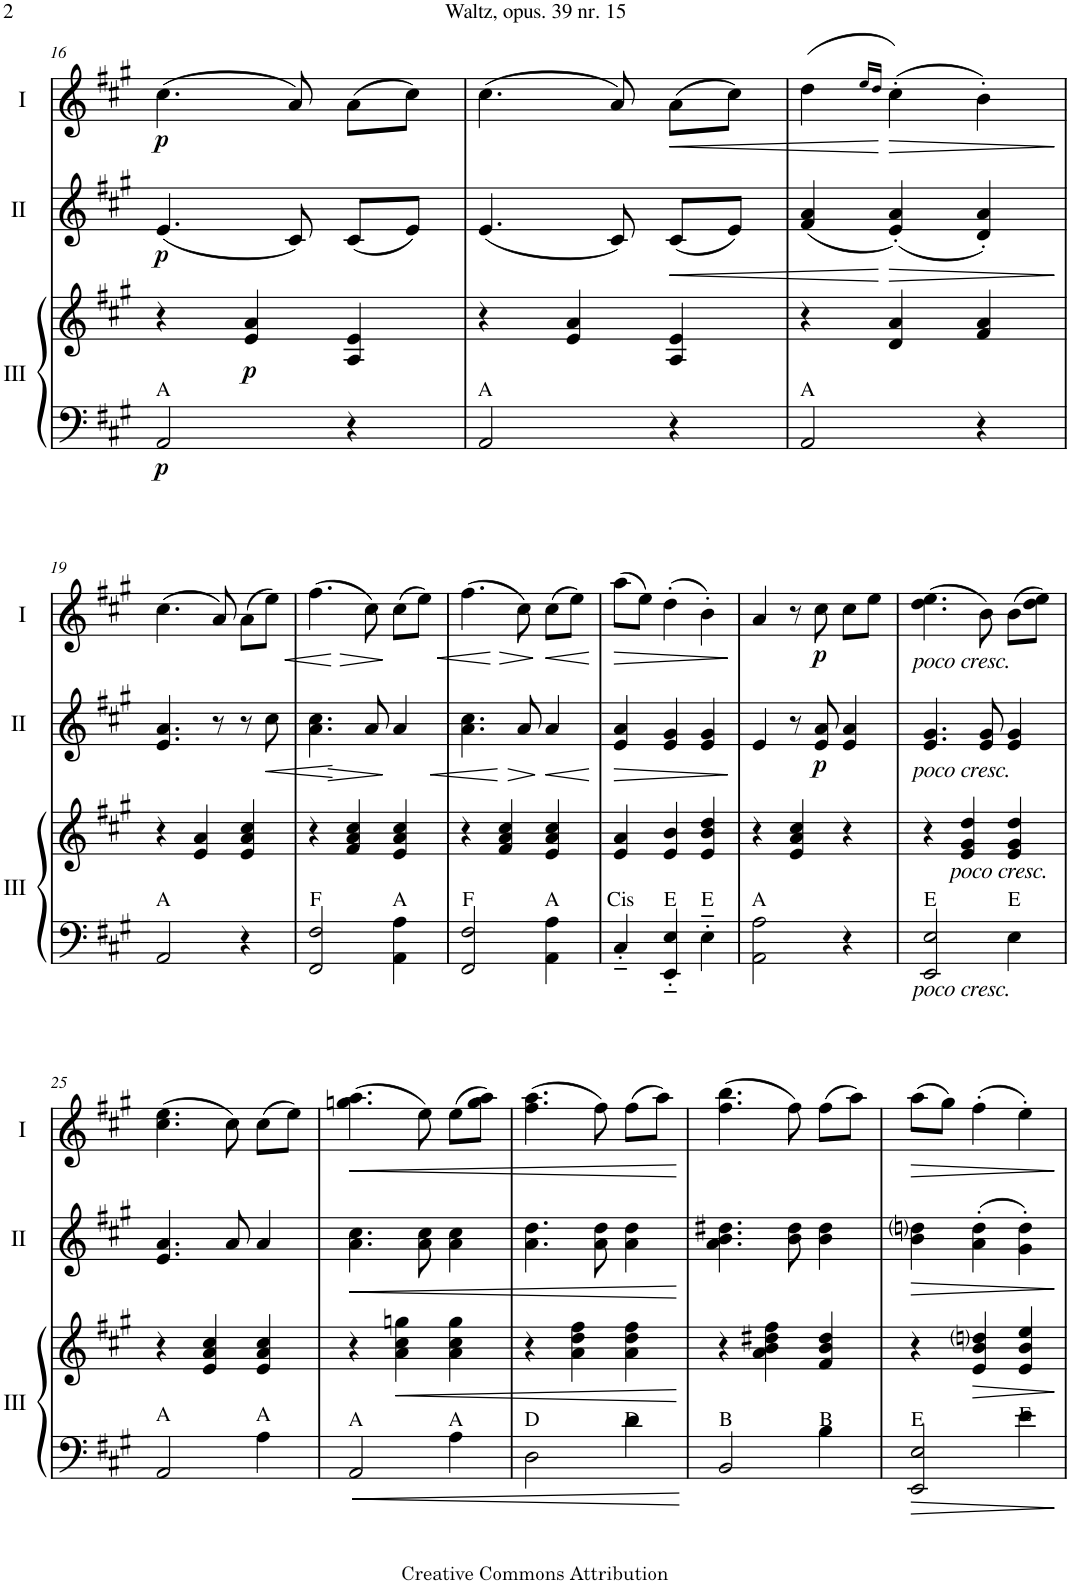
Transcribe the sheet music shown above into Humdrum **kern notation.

**kern	**text	**kern	**dynam	**kern	**dynam	**kern	**dynam
*part3	*part3	*part3	*part3	*part2	*part2	*part1	*part1
*staff4	*staff4	*staff3	*staff3/4	*staff2	*staff2	*staff1	*staff1
*I"Acc. 3	*	*	*	*I"Acc. 2	*	*I"Acc. 1	*
!!LO:PB:g=z
*clefF4	*	*clefG2	*	*clefG2	*	*clefG2	*
*Trd7c12	*	*Trd7c12	*	*	*	*	*
*k[f#c#g#]	*	*k[f#c#g#]	*	*k[f#c#g#]	*	*k[f#c#g#]	*
*M3/4	*	*M3/4	*	*M3/4	*	*M3/4	*
=16	=16	=16	=16	=16	=16	=16	=16
!	!LO:LY:a	!	!LO:DY:b=2	!	!LO:DY:b	!	!LO:DY:b
2AA/	A	4r	p	(4.e/	p	(4.cc#\	p
!	!	!	!LO:DY:b	!	!	!	!
.	.	4e/ 4a/	p	.	.	.	.
.	.	.	.	8c#/)	.	8a/)	.
4r	.	4A/ 4e/	.	(8c#/L	.	(8a\L	.
.	.	.	.	8e/J)	.	8cc#\J)	.
=17	=17	=17	=17	=17	=17	=17	=17
!	!LO:LY:a	!	!	!	!	!	!
2AA/	A	4r	.	(4.e/	.	(4.cc#\	.
.	.	4e/ 4a/	.	.	.	.	.
.	.	.	.	8c#/)	.	8a/)	.
!	!	!	!	!	!LO:HP:b	!	!LO:HP:b
4r	.	4A/ 4e/	.	(8c#/L	<	(8a\L	<
.	.	.	.	8e/J)	.	8cc#\J)	.
=18	=18	=18	=18	=18	=18	=18	=18
!	!LO:LY:a	!	!	!	!	!	!
2AA/	A	4r	.	(4f#/ 4a/	.	(4dd\	.
.	.	.	.	.	.	16qee/LL	.
.	.	.	.	.	.	16qdd/JJ	.
!	!	!	!	!	!LO:HP:n=1:b	!	!LO:HP:n=1:b
.	.	4d/ 4a/	.	(4e/' 4a/')	[ >	(4cc#'\)	[ >
4r	.	4f#/ 4a/	.	4d/' 4a/')	.	4b'\)	.
.	.	.	.	.	]	.	]
!!LO:LB:g=z
=19	=19	=19	=19	=19	=19	=19	=19
!	!LO:LY:a	!	!	!	!	!	!
2AA/	A	4r	.	4.e/ 4.a/	.	(4.cc#\	.
.	.	4e/ 4a/	.	.	.	.	.
.	.	.	.	8r	.	8a/)	.
4r	.	4e/ 4a/ 4cc#/	.	8r	.	(8a\L	.
!	!	!	!	!	!LO:HP:b	!	!LO:HP:b
.	.	.	.	8cc#\	<	8ee\J)	<
=20	=20	=20	=20	=20	=20	=20	=20
!	!LO:LY:a	!	!	!	!LO:HP:b	!	!
2FF#/ 2F#/	F	4r	.	4.a\ 4.cc#\	>	(4.ff#\	.
.	.	4f#/ 4a/ 4cc#/	.	.	.	.	.
!	!	!	!	!	!	!	!LO:HP:n=1:b
.	.	.	.	8a/	[	8cc#\)	[ >
!	!LO:LY:a	!	!	!	!LO:HP:n=1:b	!	!
4AA\ 4A\	A	4e/ 4a/ 4cc#/	.	4a/	] <	(8cc#\L	]
!	!	!	!	!	!	!	!LO:HP:b
.	.	.	.	.	.	8ee\J)	<
=21	=21	=21	=21	=21	=21	=21	=21
!	!LO:LY:a	!	!	!	!	!	!
2FF#/ 2F#/	F	4r	.	4.a\ 4.cc#\	.	(4.ff#\	.
.	.	4f#/ 4a/ 4cc#/	.	.	.	.	.
!	!	!	!	!	!LO:HP:n=1:b	!	!LO:HP:n=1:b
.	.	.	.	8a/	[ >	8cc#\)	[ >
!	!LO:LY:a	!	!	!	!LO:HP:n=1:b	!	!LO:HP:n=1:b
4AA\ 4A\	A	4e/ 4a/ 4cc#/	.	4a/	] <	(8cc#\L	] <
.	.	.	.	.	.	8ee\J)	.
.	.	.	.	.	[	.	[
=22	=22	=22	=22	=22	=22	=22	=22
!	!LO:LY:a	!	!	!	!LO:HP:b	!	!LO:HP:b
4C#'~/	Cis	4e/ 4a/	.	4e/ 4a/	>	(8aa\L	>
.	.	.	.	.	.	8ee\J)	.
!	!LO:LY:a	!	!	!	!	!	!
4EE/'~ 4E/'~	E	4e/ 4b/	.	4e/ 4g#/	.	(4dd'\	.
!	!LO:LY:a	!	!	!	!	!	!
4E'~\	E	4e/ 4b/ 4dd/	.	4e/ 4g#/	.	4b'\)	.
.	.	.	.	.	]	.	]
=23	=23	=23	=23	=23	=23	=23	=23
!	!LO:LY:a	!	!	!	!	!	!
2AA\ 2A\	A	4r	.	4e/	.	4a/	.
.	.	4e/ 4a/ 4cc#/	.	8r	.	8r	.
!	!	!	!	!	!LO:DY:b	!	!LO:DY:b
.	.	.	.	8e/ 8a/	p	8cc#\	p
4r	.	4r	.	4e/ 4a/	.	8cc#\L	.
.	.	.	.	.	.	8ee\J	.
=24	=24	=24	=24	=24	=24	=24	=24
!	!	!	!	!	!	!LO:TX:b:i:t=poco cresc.	!
!	!	!	!	!LO:TX:b:i:t=poco cresc.	!	!	!
!LO:TX:b:i:t=poco cresc.	!	!	!	!	!	!	!
!	!LO:LY:a	!	!	!	!	!	!
2EE/ 2E/	E	4r	.	4.e/ 4.g#/	.	(4.dd\ 4.ee\	.
!	!	!LO:TX:b:i:t=poco cresc.	!	!	!	!	!
.	.	4e/ 4g#/ 4dd/	.	.	.	.	.
.	.	.	.	8e/ 8g#/	.	8b\)	.
!	!LO:LY:a	!	!	!	!	!	!
4E\	E	4e/ 4g#/ 4dd/	.	4e/ 4g#/	.	(8b\L	.
.	.	.	.	.	.	8dd\ 8ee\J)	.
!!LO:LB:g=z
=25	=25	=25	=25	=25	=25	=25	=25
!	!LO:LY:a	!	!	!	!	!	!
2AA/	A	4r	.	4.e/ 4.a/	.	(4.cc#\ 4.ee\	.
.	.	4e/ 4a/ 4cc#/	.	.	.	.	.
.	.	.	.	8a/	.	8cc#\)	.
!	!LO:LY:a	!	!	!	!	!	!
4A\	A	4e/ 4a/ 4cc#/	.	4a/	.	(8cc#\L	.
.	.	.	.	.	.	8ee\J)	.
=26	=26	=26	=26	=26	=26	=26	=26
!	!LO:LY:a	!	!	!	!LO:HP:b	!	!LO:HP:b
2AA/	A	4r	.	4.a\ 4.cc#\	<	(4.ggn\ 4.aa\	<
!	!	!	!LO:HP:b	!	!	!	!
.	.	4a\ 4cc#\ 4ggn\	<	.	.	.	.
.	.	.	.	8a\ 8cc#\	.	8ee\)	.
!	!LO:LY:a	!	!	!	!	!	!
4A\	A	4a\ 4cc#\ 4gg\	.	4a\ 4cc#\	.	(8ee\L	.
.	.	.	.	.	.	8gg\ 8aa\J)	.
=27	=27	=27	=27	=27	=27	=27	=27
!	!LO:LY:a	!	!	!	!	!	!
2D\	D	4r	.	4.a\ 4.dd\	.	(4.ff#\ 4.aa\	.
.	.	4a\ 4dd\ 4ff#\	.	.	.	.	.
.	.	.	.	8a\ 8dd\	.	8ff#\)	.
!	!LO:LY:a	!	!	!	!	!	!
4d\	D	4a\ 4dd\ 4ff#\	.	4a\ 4dd\	.	(8ff#\L	.
.	.	.	.	.	.	8aa\J)	.
.	.	.	[	.	[	.	[
=28	=28	=28	=28	=28	=28	=28	=28
!	!LO:LY:a	!	!	!	!	!	!
2BB/	B	4r	.	4.a\ 4.b\ 4.dd#X\	.	(4.ff#\ 4.bb\	.
.	.	4a\ 4b\ 4dd#X\ 4ff#\	.	.	.	.	.
.	.	.	.	8b\ 8dd#\	.	8ff#\)	.
!	!LO:LY:a	!	!	!	!	!	!
4B\	B	4f#/ 4b/ 4dd#/	.	4b\ 4dd#\	.	(8ff#\L	.
.	.	.	.	.	.	8aa\J)	.
=29	=29	=29	=29	=29	=29	=29	=29
!	!LO:LY:a	!	!	!	!LO:HP:b	!	!LO:HP:b
2EE/ 2E/	E	4r	.	4b\ 4ddni\	>	(8aa\L	>
.	.	.	.	.	.	8gg#\J)	.
!	!	!	!LO:HP:b	!	!	!	!
.	.	4e/ 4b/ 4ddni/	>	(4a\' 4dd\'	.	(4ff#'\	.
!	!LO:LY:a	!	!	!	!	!	!
4e\	E	4e/ 4b/ 4ee/	.	4g#\' 4dd\')	.	4ee'\)	.
.	.	.	]	.	]	.	]
=	=	=	=	=	=	=	=
*-	*-	*-	*-	*-	*-	*-	*-
